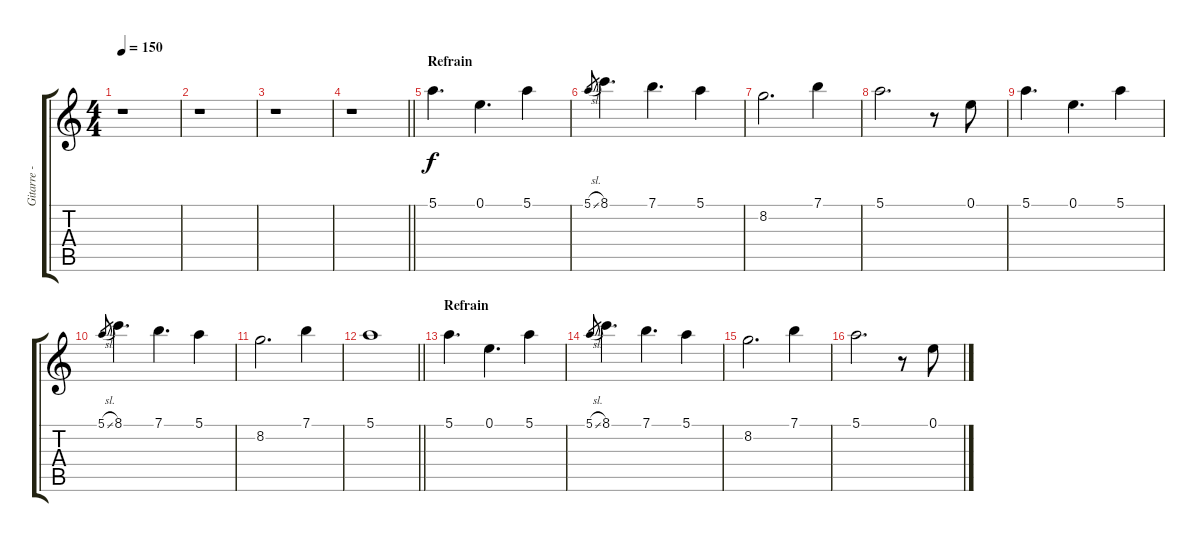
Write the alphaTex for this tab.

\track ("Gitarre - Max Härtel" "Gitarre - ") {instrument electricguitarclean}
\staff {score tabs}
\tuning (E4 B3 G3 D3 A2 E2) {hide}
\ts (4 4)
\tempo 150
\clef g2
\ks c
r.1{dy f} |
r.1 |
r.1 |
\barLineRight lightlight
r.1 |
\section ("" "Refrain")
5.1.4{d} 0.1.4{d} 5.1.4 |
5.1{sl}.8{gr} 8.1.4{d} 7.1.4{d} 5.1.4 |
8.2.2{d} 7.1.4 |
5.1.2{d} r.8 0.1.8 |
5.1.4{d} 0.1.4{d} 5.1.4 |
5.1{sl}.8{gr} 8.1.4{d} 7.1.4{d} 5.1.4 |
8.2.2{d} 7.1.4 |
\barLineRight lightlight
5.1.1 |
\section ("" "Refrain")
5.1.4{d} 0.1.4{d} 5.1.4 |
5.1{sl}.8{gr} 8.1.4{d} 7.1.4{d} 5.1.4 |
8.2.2{d} 7.1.4 |
5.1.2{d} r.8 0.1.8
